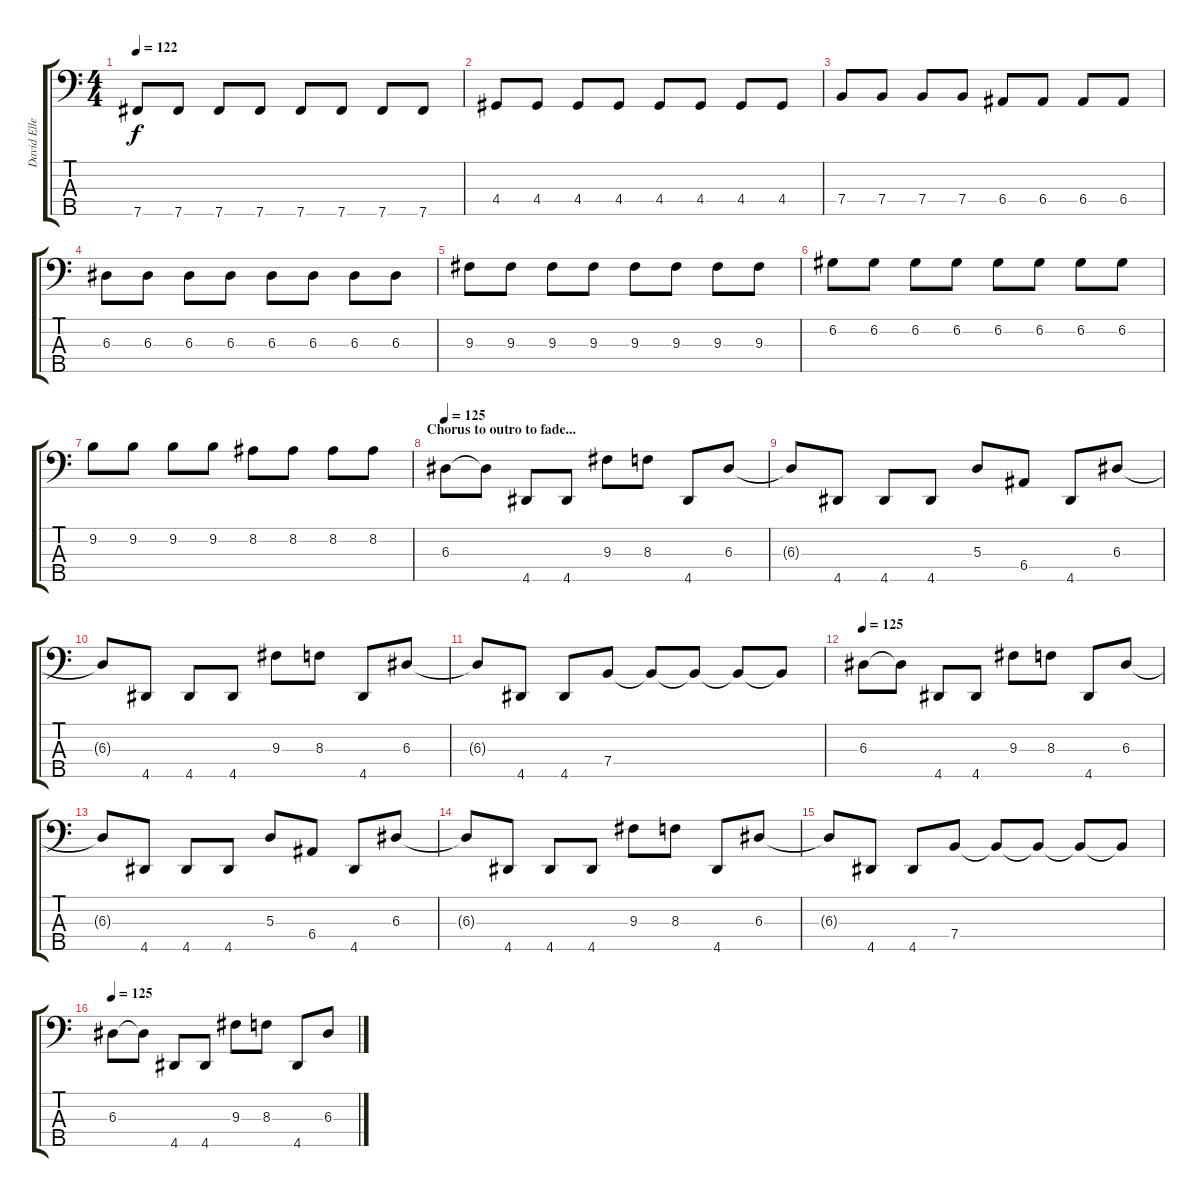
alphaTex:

\track ("David Ellefson" "David Elle") {instrument electricbasspick}
\staff {score tabs}
\tuning (G2 D2 A1 E1 B0) {hide}
\ts (4 4)
\tempo 122
\clef f4
\ks c
7.5.8{dy f} 7.5.8 7.5.8 7.5.8 7.5.8 7.5.8 7.5.8 7.5.8 |
4.4.8 4.4.8 4.4.8 4.4.8 4.4.8 4.4.8 4.4.8 4.4.8 |
7.4.8 7.4.8 7.4.8 7.4.8 6.4.8 6.4.8 6.4.8 6.4.8 |
6.3.8 6.3.8 6.3.8 6.3.8 6.3.8 6.3.8 6.3.8 6.3.8 |
9.3.8 9.3.8 9.3.8 9.3.8 9.3.8 9.3.8 9.3.8 9.3.8 |
6.2.8 6.2.8 6.2.8 6.2.8 6.2.8 6.2.8 6.2.8 6.2.8 |
9.2.8 9.2.8 9.2.8 9.2.8 8.2.8 8.2.8 8.2.8 8.2.8 |
\section ("" "Chorus to outro to fade...")
\tempo 125
6.3.8 6.3{t}.8 4.5.8 4.5.8 9.3.8 8.3.8 4.5.8 6.3.8 |
6.3{t}.8 4.5.8 4.5.8 4.5.8 5.3.8 6.4.8 4.5.8 6.3.8 |
6.3{t}.8 4.5.8 4.5.8 4.5.8 9.3.8 8.3.8 4.5.8 6.3.8 |
6.3{t}.8 4.5.8 4.5.8 7.4.8 7.4{t}.8 7.4{t}.8 7.4{t}.8 7.4{t}.8 |
\tempo 125
6.3.8 6.3{t}.8 4.5.8 4.5.8 9.3.8 8.3.8 4.5.8 6.3.8 |
6.3{t}.8 4.5.8 4.5.8 4.5.8 5.3.8 6.4.8 4.5.8 6.3.8 |
6.3{t}.8 4.5.8 4.5.8 4.5.8 9.3.8 8.3.8 4.5.8 6.3.8 |
6.3{t}.8 4.5.8 4.5.8 7.4.8 7.4{t}.8 7.4{t}.8 7.4{t}.8 7.4{t}.8 |
\tempo 125
6.3.8 6.3{t}.8 4.5.8 4.5.8 9.3.8 8.3.8 4.5.8 6.3.8
